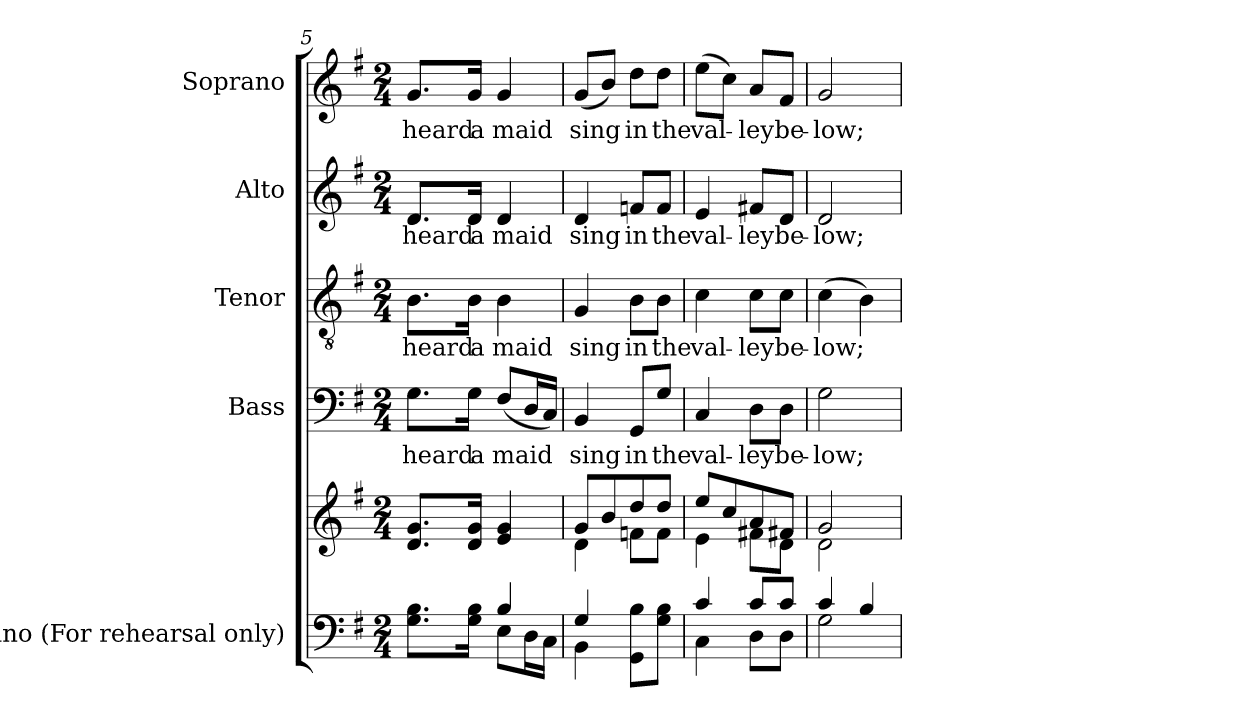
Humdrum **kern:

**kern	**kern	**kern	**text	**kern	**text	**kern	**text	**kern	**text
*part5	*part5	*part4	*part4	*part3	*part3	*part2	*part2	*part1	*part1
*staff6	*staff5	*staff4	*staff4	*staff3	*staff3	*staff2	*staff2	*staff1	*staff1
*I"Piano (For rehearsal only)	*	*I"Bass	*	*I"Tenor	*	*I"Alto	*	*I"Soprano	*
*I'Pno.	*	*I'B.	*	*I'T.	*	*I'A.	*	*I'S.	*
*clefF4	*clefG2	*clefF4	*	*clefGv2	*	*clefG2	*	*clefG2	*
*	*	*	*	*ITrd7c12	*	*	*	*	*
*k[f#]	*k[f#]	*k[f#]	*	*k[f#]	*	*k[f#]	*	*k[f#]	*
*G:	*G:	*G:	*	*G:	*	*G:	*	*G:	*
*M2/4	*M2/4	*M2/4	*	*M2/4	*	*M2/4	*	*M2/4	*
=5	=5	=5	=5	=5	=5	=5	=5	=5	=5
*^	*	*	*	*	*	*	*	*	*
!	!	!	!	!LO:LY:b:color=#000000	!	!	!	!	!	!
!	!	!	!	!	!	!LO:LY:b:color=#000000	!	!	!	!
!	!	!	!	!	!	!	!	!LO:LY:b:color=#000000	!	!
!	!	!	!	!	!	!	!	!	!	!LO:LY:b:color=#000000
4ryy	8.Gi\ 8.BiL	8.di/ 8.giL	8.Gi\L	heard	8.BBi\L	heard	8.di/L	heard	8.gi/L	heard
!	!	!	!	!LO:LY:b:color=#000000	!	!	!	!	!	!
!	!	!	!	!	!	!LO:LY:b:color=#000000	!	!	!	!
!	!	!	!	!	!	!	!	!LO:LY:b:color=#000000	!	!
!	!	!	!	!	!	!	!	!	!	!LO:LY:b:color=#000000
.	16Gi\ 16BiJk	16di/ 16giJk	16Gi\Jk	a	16BBi\Jk	a	16di/Jk	a	16gi/Jk	a
!	!	!	!	!LO:LY:b:color=#000000	!	!	!	!	!	!
!	!	!	!	!	!	!LO:LY:b:color=#000000	!	!	!	!
!	!	!	!	!	!	!	!	!LO:LY:b:color=#000000	!	!
!	!	!	!	!	!	!	!	!	!	!LO:LY:b:color=#000000
4Bi/	8Ei\L	4ei/ 4gi	(8F#i/L	maid	4BBi\	maid	4di/	maid	4gi/	maid
.	16Di\L	.	16Di/L	.	.	.	.	.	.	.
.	16Ci\JJ	.	16Ci/JJ)	.	.	.	.	.	.	.
=6	=6	=6	=6	=6	=6	=6	=6	=6	=6	=6
*	*	*^	*	*	*	*	*	*	*	*
!	!	!	!	!	!LO:LY:b:color=#000000	!	!	!	!	!	!
!	!	!	!	!	!	!	!LO:LY:b:color=#000000	!	!	!	!
!	!	!	!	!	!	!	!	!	!LO:LY:b:color=#000000	!	!
!	!	!	!	!	!	!	!	!	!	!	!LO:LY:b:color=#000000
4Gi/	4BBi\	8gi/L	4di\	4BBi/	sing	4GGi/	sing	4di/	sing	(8gi/L	sing
.	.	8bi/	.	.	.	.	.	.	.	8bi/J)	.
!	!	!	!	!	!LO:LY:b:color=#000000	!	!	!	!	!	!
!	!	!	!	!	!	!	!LO:LY:b:color=#000000	!	!	!	!
!	!	!	!	!	!	!	!	!	!LO:LY:b:color=#000000	!	!
!	!	!	!	!	!	!	!	!	!	!	!LO:LY:b:color=#000000
8GGi\ 8BiL	4ryy	8ddi/	8fni\L	8GGi/L	in	8BBi\L	in	8fni/L	in	8ddi\L	in
!	!	!	!	!	!LO:LY:b:color=#000000	!	!	!	!	!	!
!	!	!	!	!	!	!	!LO:LY:b:color=#000000	!	!	!	!
!	!	!	!	!	!	!	!	!	!LO:LY:b:color=#000000	!	!
!	!	!	!	!	!	!	!	!	!	!	!LO:LY:b:color=#000000
8Gi\ 8BiJ	.	8ddi/J	8fi\J	8Gi/J	the	8BBi\J	the	8fi/J	the	8ddi\J	the
=7	=7	=7	=7	=7	=7	=7	=7	=7	=7	=7	=7
!	!	!	!	!	!LO:LY:b:color=#000000	!	!	!	!	!	!
!	!	!	!	!	!	!	!LO:LY:b:color=#000000	!	!	!	!
!	!	!	!	!	!	!	!	!	!LO:LY:b:color=#000000	!	!
!	!	!	!	!	!	!	!	!	!	!	!LO:LY:b:color=#000000
4ci/	4Ci\	8eei/L	4ei\	4Ci/	val-	4Ci\	val-	4ei/	val-	(8eei\L	val-
.	.	8cci/	.	.	.	.	.	.	.	8cci\J)	.
!	!	!	!	!	!LO:LY:b:color=#000000	!	!	!	!	!	!
!	!	!	!	!	!	!	!LO:LY:b:color=#000000	!	!	!	!
!	!	!	!	!	!	!	!	!	!LO:LY:b:color=#000000	!	!
!	!	!	!	!	!	!	!	!	!	!	!LO:LY:b:color=#000000
8ci/L	8Di\L	8ai/	8f#Xi\L	8Di\L	-ley	8Ci\L	-ley	8f#Xi/L	-ley	8ai/L	-ley
!	!	!	!	!	!LO:LY:b:color=#000000	!	!	!	!	!	!
!	!	!	!	!	!	!	!LO:LY:b:color=#000000	!	!	!	!
!	!	!	!	!	!	!	!	!	!LO:LY:b:color=#000000	!	!
!	!	!	!	!	!	!	!	!	!	!	!LO:LY:b:color=#000000
8ci/J	8Di\J	8f#Xi/J	8di\J	8Di\J	be-	8Ci\J	be-	8di/J	be-	8f#i/J	be-
=8	=8	=8	=8	=8	=8	=8	=8	=8	=8	=8	=8
!	!	!	!	!	!LO:LY:b:color=#000000	!	!	!	!	!	!
!	!	!	!	!	!	!	!LO:LY:b:color=#000000	!	!	!	!
!	!	!	!	!	!	!	!	!	!LO:LY:b:color=#000000	!	!
!	!	!	!	!	!	!	!	!	!	!	!LO:LY:b:color=#000000
4ci/	2Gi\	2gi/	2di\	2Gi\	-low;	(4Ci\	-low;	2di/	-low;	2gi/	-low;
4Bi/	.	.	.	.	.	4BBi\)	.	.	.	.	.
*v	*v	*	*	*	*	*	*	*	*	*	*
*	*v	*v	*	*	*	*	*	*	*	*
=	=	=	=	=	=	=	=	=	=
*-	*-	*-	*-	*-	*-	*-	*-	*-	*-
